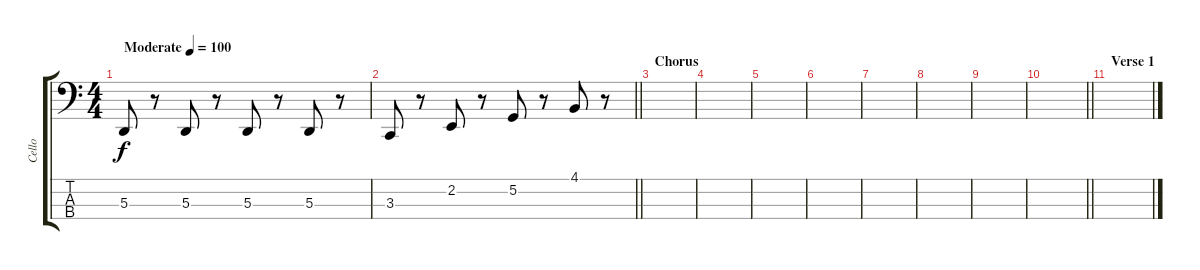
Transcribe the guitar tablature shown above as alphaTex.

\track ("Cello" "Cello") {instrument cello}
\staff {score tabs}
\tuning (G2 D2 A1 E1) {hide}
\ts (4 4)
\tempo (100 "Moderate")
\clef f4
\ks c
5.3.8{dy f instrument cello} r.8 5.3.8 r.8 5.3.8 r.8 5.3.8 r.8 |
\barLineRight lightlight
3.3.8 r.8 2.2.8 r.8 5.2.8 r.8 4.1.8 r.8 |
\section ("" "Chorus")
|
|
|
|
|
|
|
\barLineRight lightlight
|
\section ("" "Verse 1")
